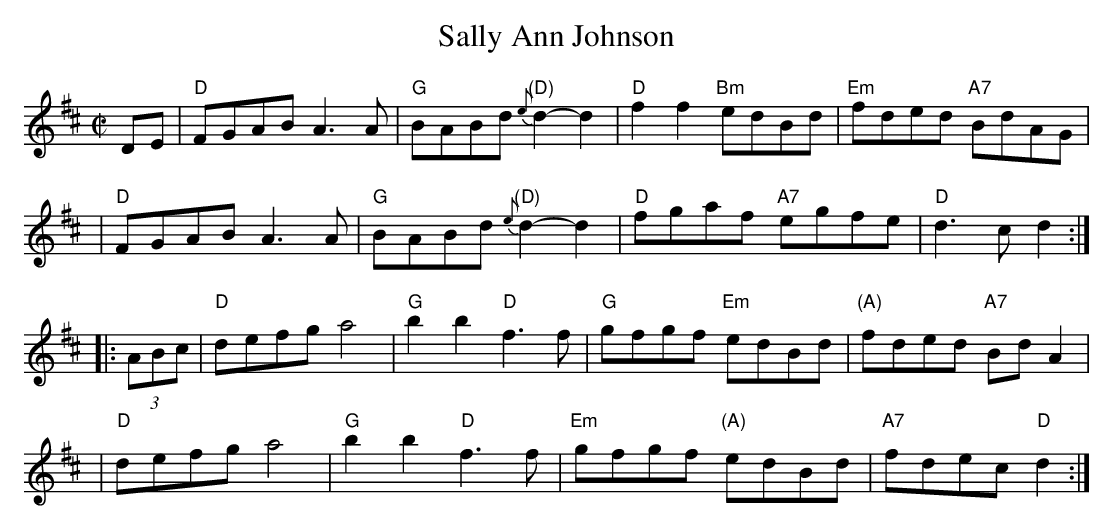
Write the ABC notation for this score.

X:1
T:Sally Ann Johnson
M:C|
L:1/8
K:D
   DE \
| "D"FGAB A3A | "G"BABd "(D)"{e}d2-d2 | "D"f2f2 "Bm"edBd | "Em"fded "A7"BdAG |
| "D"FGAB A3A | "G"BABd "(D)"{e}d2-d2 | "D"fgaf "A7"egfe | "D"d3c       d2  :|
|: (3ABc \
| "D"defg a4  | "G"b2b2 "D"f3f  | "G"gfgf  "Em"edBd | "(A)"fded "A7"BdA2 |
| "D"defg a4  | "G"b2b2 "D"f3f | "Em"gfgf "(A)"edBd |  "A7"fdec  "D"d2  :|
